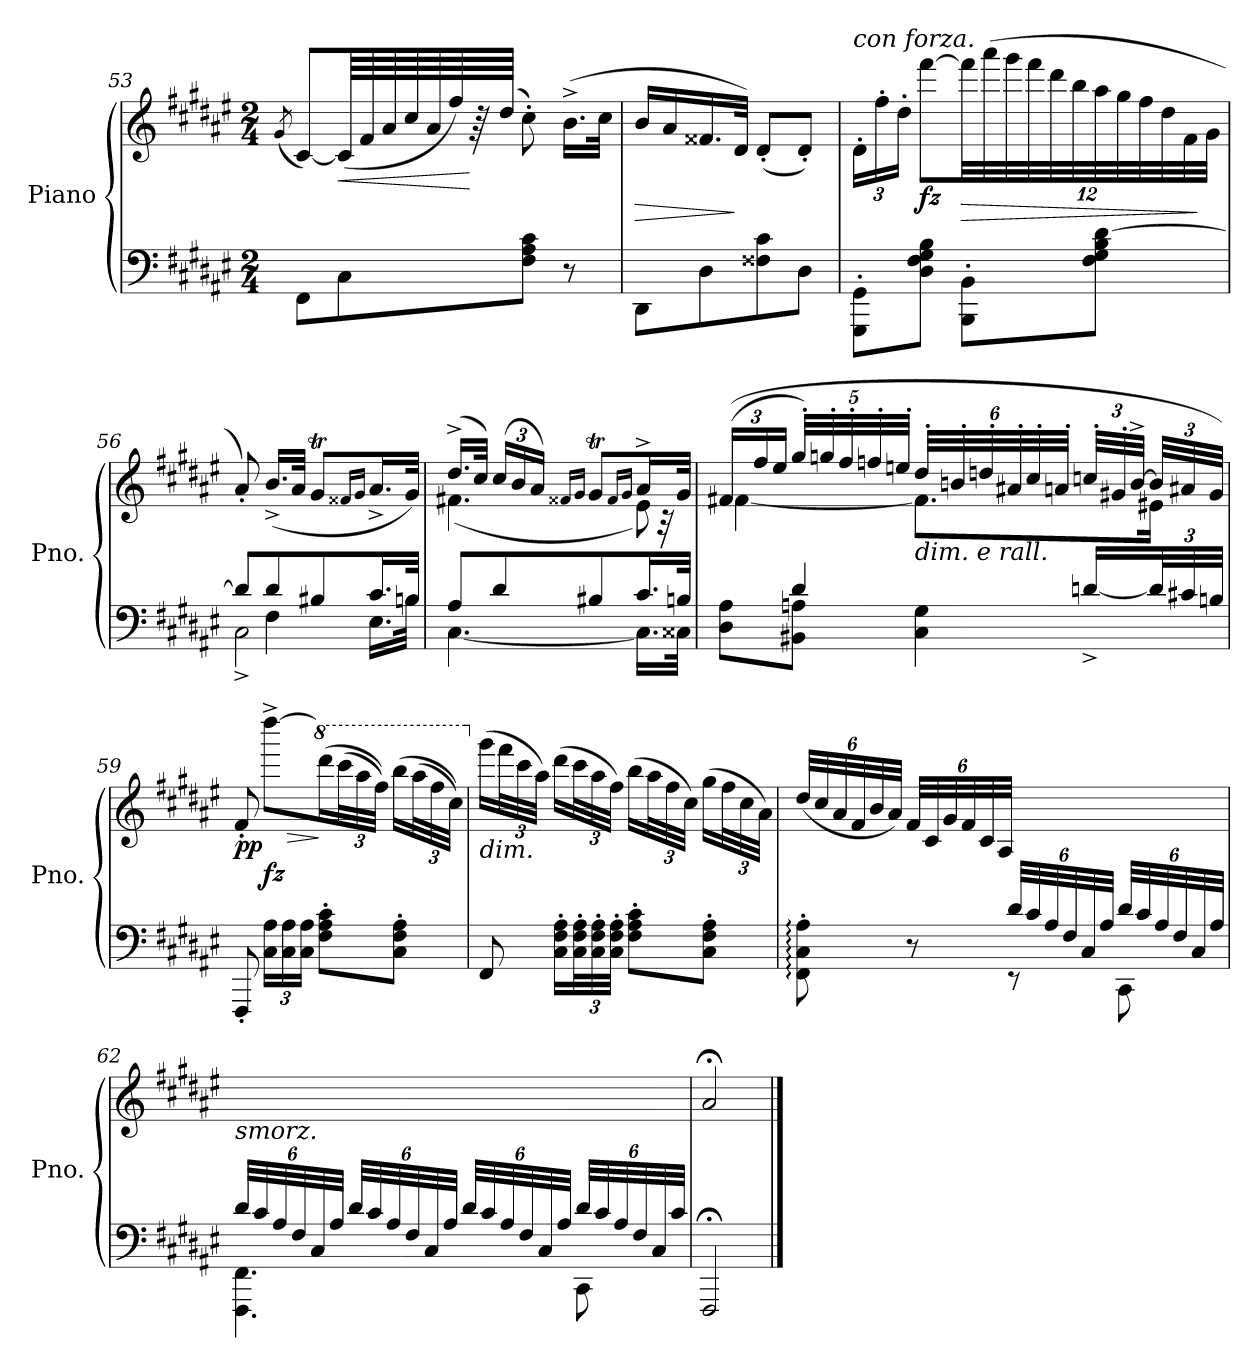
**kern	**kern	**dynam
*part1	*part1	*part1
*staff2	*staff1	*staff1/2
*I"Piano	*	*
*I'Pno.	*	*
!!LO:LB:g=z
*clefF4	*clefG2	*
*k[f#c#g#d#a#e#]	*k[f#c#g#d#a#e#]	*
*M2/4	*M2/4	*
=53	=53	=53
.	(<8qg#/	.
8FF#\L	[8c#/L)	.
!	!	!LO:HP:b
8C#\	(<64c#/LLL]	<
.	64f#/	.
.	64a#/	.
.	64cc#/	.
.	64a#/	.
.	64ff#/)	.
.	64r	[
.	(>64dd#/JJJJ	.
8F#\ 8A#\ 8c#\J	8cc#'\)	.
8r	(>16.b^\LL	.
.	32cc#\JJk	.
=54	=54	=54
!	!	!LO:HP:b
8DD#\L	16b/LL	>
.	16a#/	.
8D#\	16.f##X/	.
.	32d#/JJk)	]
8F##X\ 8c#\	(<8d#'/L	.
8D#\J	8d#'/J)	.
=55	=55	=55
*	*Xbrackettup	*
!	!LO:TX:a:i:t=con forza.	!
8GGG#\' 8GG#\'L	24d#'\LL	.
.	24ff#'\	.
.	24dd#'\JJ	.
!	!	!LO:DY:b
8D#\ 8F#\ 8G#\ 8B\J	[8fff#\L	fz
!	!	!LO:HP:b
8BBB\' 8BB\'L	48fff#\LL]	>
.	(>48aaa#\	.
.	48ggg#\	.
.	48fff#\	.
.	48ddd#\	.
.	48bb\	.
8F#\ 8G#\ 8B\ [8d#\J	48aa#\	.
.	48gg#\	.
.	48ff#\	.
.	48dd#\	.
.	48f#\	.
.	48g#\JJJ	]
=56	=56	=56
*^	*	*
*	*^	*	*
8d#/L]	2C#^\	8ryy	8a#'/)	.
8d#/	.	4F#\	(<16.b^/LL	.
.	.	.	32a#/JJk	.
8B#X/	.	.	8g#T/L	.
.	.	.	16qf##X/LL	.
.	.	.	16qg#/JJ	.
16.c#/L	.	16.E#\LL	16.a#^/L	.
32Bn/JJk	.	32B\JJk	32g#/JJk)	.
*	*v	*v	*	*
!!LO:LB:g=z
=57	=57	=57	=57
*	*	*^	*
8A#/L	[4.C#\	(>16.dd#^/LL	(<4.f#X\	.
.	.	32cc#/JJk)	.	.
8d#/	.	(>24cc#/LL	.	.
.	.	24b/	.	.
.	.	24a#/JJ)	.	.
.	.	16qf##X/LL	.	.
.	.	16qg#/JJ	.	.
8B#X/	.	8g#T/L	.	.
.	.	16qf##/LL	.	.
.	.	16qg#/JJ	.	.
16.c#/L	16.C#\LL]	16a#^/L	8e#\)	.
.	.	32rA	.	.
32Bn/JJk	32C##X\JJk	32g#/JJk	.	.
=58	=58	=58	=58	=58
8D#\ 8A#\L	8ryy	(>(>24f#X/LL	[4f#\	.
.	.	24ff#/	.	.
.	.	24ee#/JJ	.	.
8BB#X\ 8An\J	4d#/	40gg#'/LLL)	.	.
.	.	40ggn'/	.	.
.	.	40ff#'/	.	.
.	.	40ffn'/	.	.
.	.	40een'/JJJ	.	.
!	!	!LO:TX:b:i:t=dim. e rall.	!	!
4C#\ 4G#\	.	48dd#'/LLL	8.f#\L]	.
.	.	48bn'/	.	.
.	.	48ddn'/	.	.
.	.	48a#X'/	.	.
.	.	48cc#'/	.	.
.	.	48an'/JJJ	.	.
.	[16dn^/LL	48ccn'/LLL	.	.
.	.	48g#X'/	.	.
.	.	[48b^/JJJ	.	.
*	*Xbrackettup	*	*	*
.	48d/L]	48b/LLL]	16e#X\Jk	.
.	48c#X/	48a#X/	.	.
.	48Bn/JJJ	48g#/JJJ)	.	.
*	*	*v	*v	*
!!LO:LB:g=z
=59	=59	=59	=59
!	!	!	!LO:DY:b
*v	*v	*	*
8FFF#'/	8f#'/	pp
!	!	!LO:HP:b
!	!	!LO:DY:n=1:b
24C#\ 24A#\LL	[8dddd#^\L	> fz
24C#\ 24A#\	.	.
24C#\ 24A#\JJ	.	.
*	*8va	*
8F#\' 8A#\' 8c#\'L	(>16dddd#\L]	]
.	(<48cccc#\L	.
.	48aaa#\	.
.	48fff#\JJJ))	.
8C#\' 8F#\' 8A#\'J	(>16bbb\LL	.
.	(<48aaa#\L	.
.	48fff#\	.
.	48ccc#\JJJ))	.
=60	=60	=60
*	*X8va	*
!	!LO:TX:b:i:t=dim.	!
8FF#/	(>16ggg#\LL	.
.	48fff#\L	.
.	48ccc#\	.
.	48aa#\JJJ)	.
16C#\' 16F#\' 16A#\'LL	(>16ddd#\LL	.
48C#\' 48F#\' 48A#\'L	48ccc#\L	.
48C#\' 48F#\' 48A#\'	48aa#\	.
48C#\' 48F#\' 48A#\'JJJ	48ff#\JJJ)	.
8F#\' 8A#\' 8c#\'L	(>16bb\LL	.
.	48aa#\L	.
.	48ff#\	.
.	48cc#\JJJ)	.
8C#\' 8F#\' 8A#\'J	(>16gg#\LL	.
.	48ff#\L	.
.	48cc#\	.
.	48a#\JJJ)	.
!!LO:PB:g=z
=61	=61	=61
*^	*	*
4ryy	8FF#\:' 8C#\:' 8A#\:'	(<(>48dd#/LLL	.
.	.	48cc#/	.
.	.	48a#/	.
.	.	48f#/	.
.	.	48b/	.
.	.	48a#/JJJ)	.
.	8r	48f#/LLL	.
.	.	48c#/	.
.	.	48g#/	.
.	.	48f#/	.
.	.	48c#/	.
.	.	48A#/JJJ	.
48d#/LLL	8r	4ryy	.
48c#/	.	.	.
48A#/	.	.	.
48F#/	.	.	.
48C#/	.	.	.
48A#/JJJ	.	.	.
48d#/LLL	8CC#\	.	.
48c#/	.	.	.
48A#/	.	.	.
48F#/	.	.	.
48C#/	.	.	.
48A#/JJJ	.	.	.
=62	=62	=62	=62
!	!	!LO:TX:b:i:t=smorz.	!
48d#/LLL	4.FFF#\ 4.FF#\	2ryy	.
48c#/	.	.	.
48A#/	.	.	.
48F#/	.	.	.
48C#/	.	.	.
48A#/JJJ	.	.	.
48d#/LLL	.	.	.
48c#/	.	.	.
48A#/	.	.	.
48F#/	.	.	.
48C#/	.	.	.
48A#/JJJ	.	.	.
48d#/LLL	.	.	.
48c#/	.	.	.
48A#/	.	.	.
48F#/	.	.	.
48C#/	.	.	.
48A#/JJJ	.	.	.
48d#/LLL	8CC#\	.	.
48c#/	.	.	.
48A#/	.	.	.
48F#/	.	.	.
48C#/	.	.	.
48c#/JJJ)	.	.	.
*v	*v	*	*
=63	=63	=63
2FFF#;</	2a#;</	.
==	==	==
*-	*-	*-
